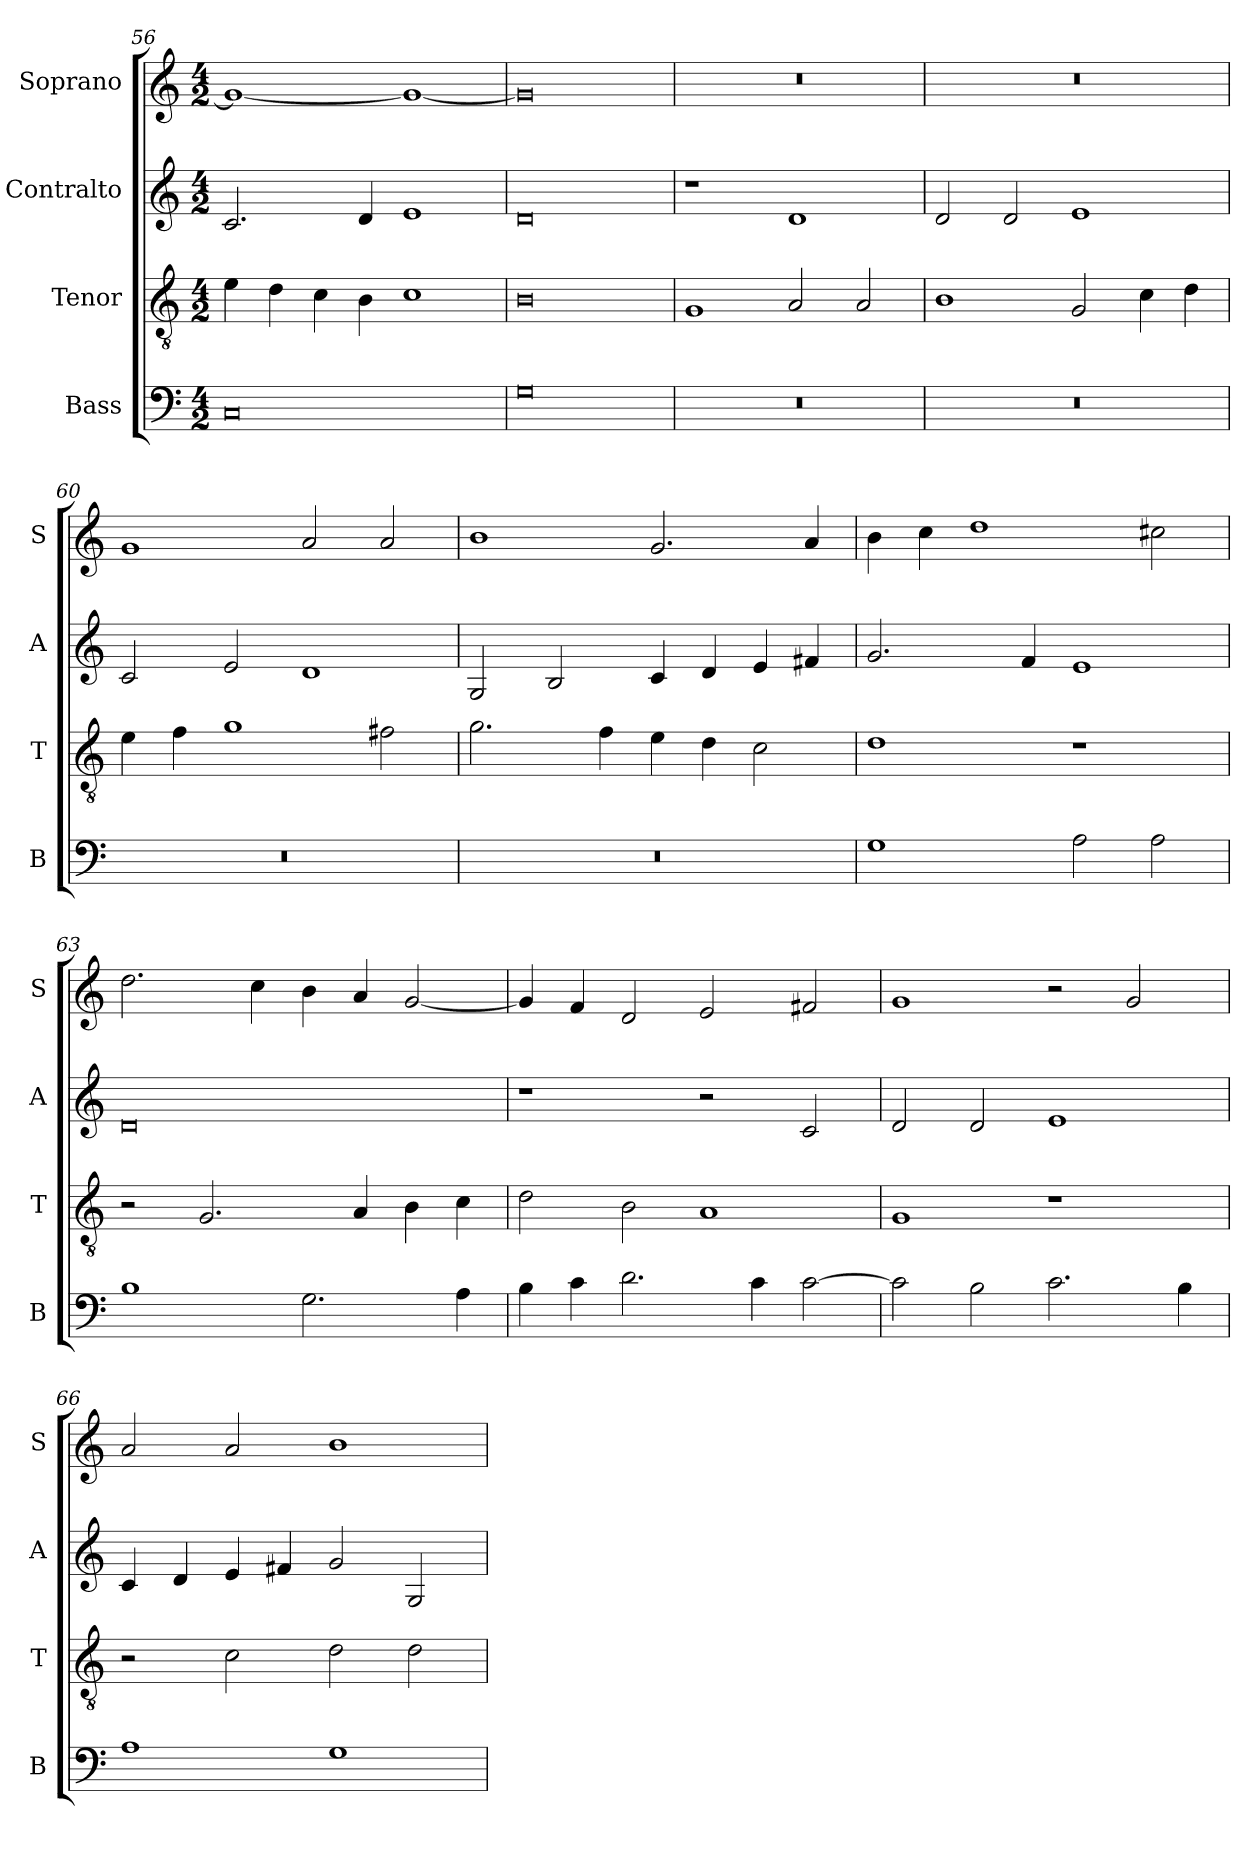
**kern	**kern	**kern	**kern
*part4	*part3	*part2	*part1
*staff4	*staff3	*staff2	*staff1
*I"Bass	*I"Tenor	*I"Contralto	*I"Soprano
*I'B	*I'T	*I'A	*I'S
*clefF4	*clefGv2	*clefG2	*clefG2
*k[]	*k[]	*k[]	*k[]
*C:ion	*C:ion	*C:ion	*C:ion
*M4/2	*M4/2	*M4/2	*M4/2
=56	=56	=56	=56
0C	4e	2.c	1g_
.	4d	.	.
.	4c	.	.
.	4B	4d	.
.	1c	1e	1g_
=57	=57	=57	=57
0G	0B	0d	0g]
=58	=58	=58	=58
0r	1G	1r	0r
.	2A	1d	.
.	2A	.	.
=59	=59	=59	=59
0r	1B	2d	0r
.	.	2d	.
.	2G	1e	.
.	4c	.	.
.	4d	.	.
=60	=60	=60	=60
0r	4e	2c	1g
.	4f	.	.
.	1g	2e	.
.	.	1d	2a
.	2f#X	.	2a
=61	=61	=61	=61
0r	2.g	2G	1b
.	.	2B	.
.	4f	.	.
.	4e	4c	2.g
.	4d	4d	.
.	2c	4e	.
.	.	4f#X	4a
=62	=62	=62	=62
1G	1d	2.g	4b
.	.	.	4cc
.	.	.	1dd
.	.	4f	.
2A	1r	1e	.
2A	.	.	2cc#X
=63	=63	=63	=63
1B	2r	0d	2.dd
.	2.G	.	.
.	.	.	4cc
2.G	.	.	4b
.	4A	.	4a
.	4B	.	[2g
4A	4c	.	.
=64	=64	=64	=64
4B	2d	1r	4g]
4c	.	.	4f
2.d	2B	.	2d
.	1A	2r	2e
4c	.	.	.
[2c	.	2c	2f#X
=65	=65	=65	=65
2c]	1G	2d	1g
2B	.	2d	.
2.c	1r	1e	2r
.	.	.	2g
4B	.	.	.
=66	=66	=66	=66
1A	2r	4c	2a
.	.	4d	.
.	2c	4e	2a
.	.	4f#X	.
1G	2d	2g	1b
.	2d	2G	.
=	=	=	=
*-	*-	*-	*-
